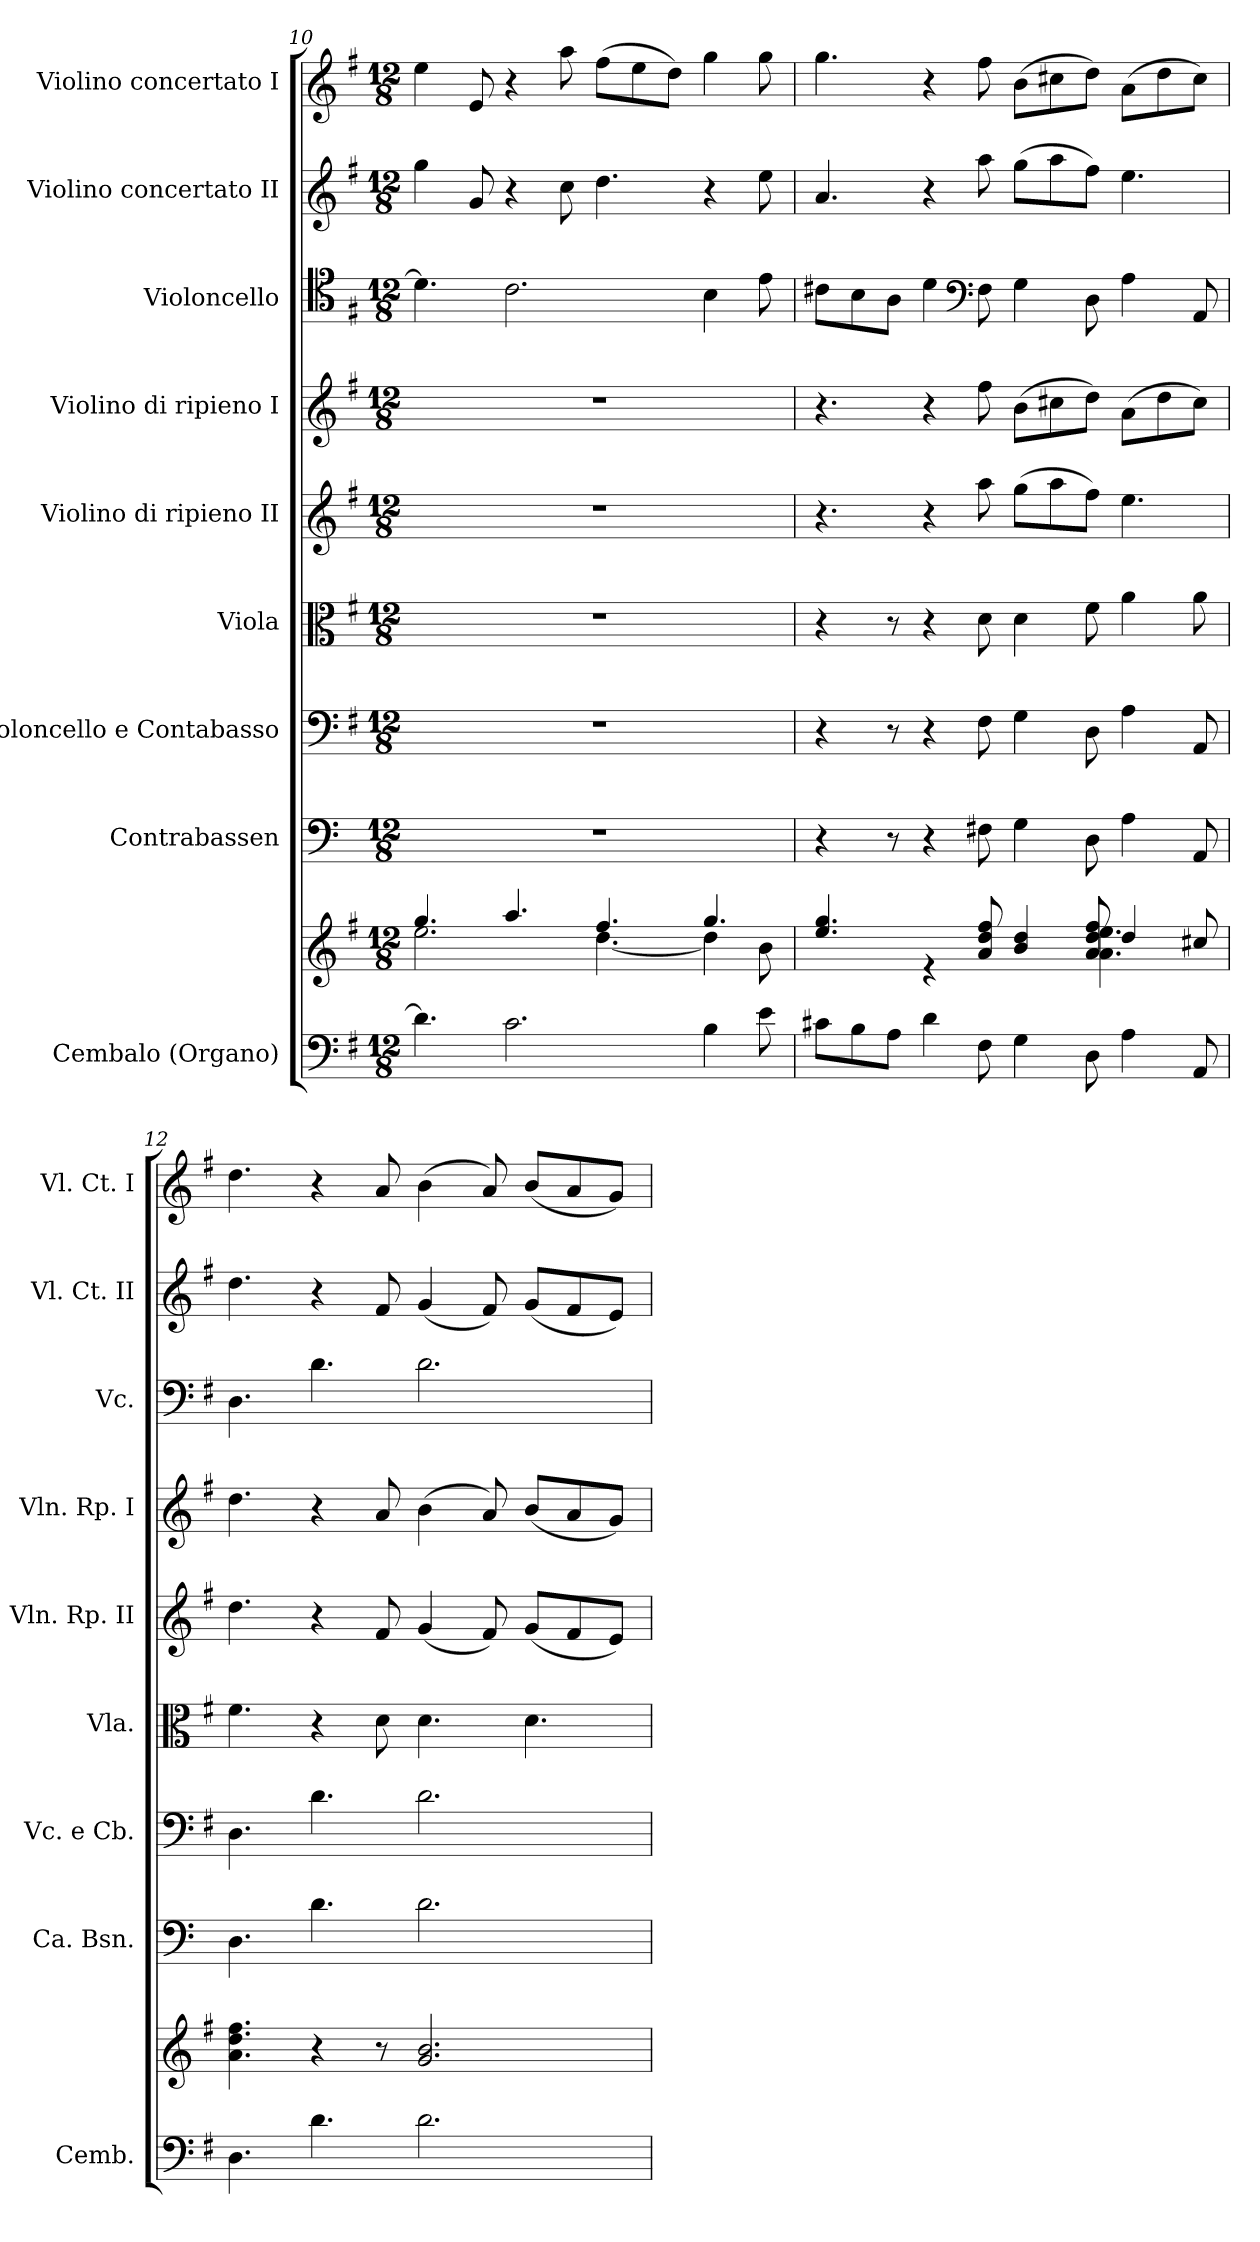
**kern	**kern	**kern	**kern	**kern	**kern	**kern	**kern	**kern	**kern
*part9	*part9	*part8	*part7	*part6	*part5	*part4	*part3	*part2	*part1
*staff10	*staff9	*staff8	*staff7	*staff6	*staff5	*staff4	*staff3	*staff2	*staff1
*I"Cembalo (Organo)	*	*I"Contrabassen	*I"Violoncello e Contabasso	*I"Viola	*I"Violino di ripieno II	*I"Violino di ripieno I	*I"Violoncello	*I"Violino concertato II	*I"Violino concertato I
*I'Cemb.	*	*I'Ca. Bsn.	*I'Vc. e Cb.	*I'Vla.	*I'Vln. Rp. II	*I'Vln. Rp. I	*I'Vc.	*I'Vl. Ct. II	*I'Vl. Ct. I
*clefF4	*clefG2	*clefF4	*clefF4	*clefC3	*clefG2	*clefG2	*clefC4	*clefG2	*clefG2
*	*	*ITrd7c12	*	*	*	*	*	*	*
*k[f#]	*k[f#]	*k[]	*k[f#]	*k[f#]	*k[f#]	*k[f#]	*k[f#]	*k[f#]	*k[f#]
*M12/8	*M12/8	*M12/8	*M12/8	*M12/8	*M12/8	*M12/8	*M12/8	*M12/8	*M12/8
=10	=10	=10	=10	=10	=10	=10	=10	=10	=10
*	*^	*	*	*	*	*	*	*	*
4.d\]	4.gg/	2.ee\	1.r	1.r	1.r	1.r	1.r	4.d\]	4gg\	4ee\
.	.	.	.	.	.	.	.	.	8g/	8e/
2.c\	4.aa/	.	.	.	.	.	.	2.c\	4r	4r
.	.	.	.	.	.	.	.	.	8cc\	8aa\
.	4.ff#/	[4.dd\	.	.	.	.	.	.	4.dd\	(>8ff#\L
.	.	.	.	.	.	.	.	.	.	8ee\
.	.	.	.	.	.	.	.	.	.	8dd\J)
4B\	4.gg/	4dd\]	.	.	.	.	.	4B\	4r	4gg\
8e\	.	8b\	.	.	.	.	.	8e\	8ee\	8gg\
=11	=11	=11	=11	=11	=11	=11	=11	=11	=11	=11
8c#X\L	4.ee/ 4.gg/	8ryy	4r	4r	4r	4.r	4.r	8c#X\L	4.a/	4.gg\
*	*v	*v	*	*	*	*	*	*	*	*
8B\	.	.	.	.	.	.	8B\	.	.
8A\J	.	8r	8r	8r	.	.	8A\J	.	.
4d\	4re	4r	4r	4r	4r	4r	4d\	4r	4r
*	*	*	*	*	*	*	*clefF4	*	*
8F#\	8a/ 8dd/ 8ff#/	8FF#X\	8F#\	8d\	8aa\	8ff#\	8F#\	8aa\	8ff#\
4G\	4b/ 4dd/	4GG\	4G\	4d\	(>8gg\L	(>8b\L	4G\	(>8gg\L	(>8b\L
.	.	.	.	.	8aa\	8cc#X\	.	8aa\	8cc#X\
8D\	8a/ 8dd/ 8ff#/	8DD\	8D\	8f#\	8ff#\J)	8dd\J)	8D\	8ff#\J)	8dd\J)
*	*^	*	*	*	*	*	*	*	*
4A\	4dd/	4.a\ 4.ee\	4AA\	4A\	4a\	4.ee\	(>8a\L	4A\	4.ee\	(>8a\L
.	.	.	.	.	.	.	8dd\	.	.	8dd\
8AA/	8cc#X/	.	8AAA/	8AA/	8a\	.	8cc#\J)	8AA/	.	8cc#\J)
*	*v	*v	*	*	*	*	*	*	*	*
=12	=12	=12	=12	=12	=12	=12	=12	=12	=12
4.D\	4.a\ 4.dd\ 4.ff#\	4.DD\	4.D\	4.f#\	4.dd\	4.dd\	4.D\	4.dd\	4.dd\
4.d\	4r	4.D\	4.d\	4r	4r	4r	4.d\	4r	4r
.	8r	.	.	8d\	8f#/	8a/	.	8f#/	8a/
2.d\	2.g/ 2.b/	2.D\	2.d\	4.d\	(<4g/	(>4b\	2.d\	(<4g/	(>4b\
.	.	.	.	.	8f#/)	8a/)	.	8f#/)	8a/)
.	.	.	.	4.d\	(<8g/L	(<8b/L	.	(<8g/L	(<8b/L
.	.	.	.	.	8f#/	8a/	.	8f#/	8a/
.	.	.	.	.	8e/J)	8g/J)	.	8e/J)	8g/J)
=	=	=	=	=	=	=	=	=	=
*-	*-	*-	*-	*-	*-	*-	*-	*-	*-
